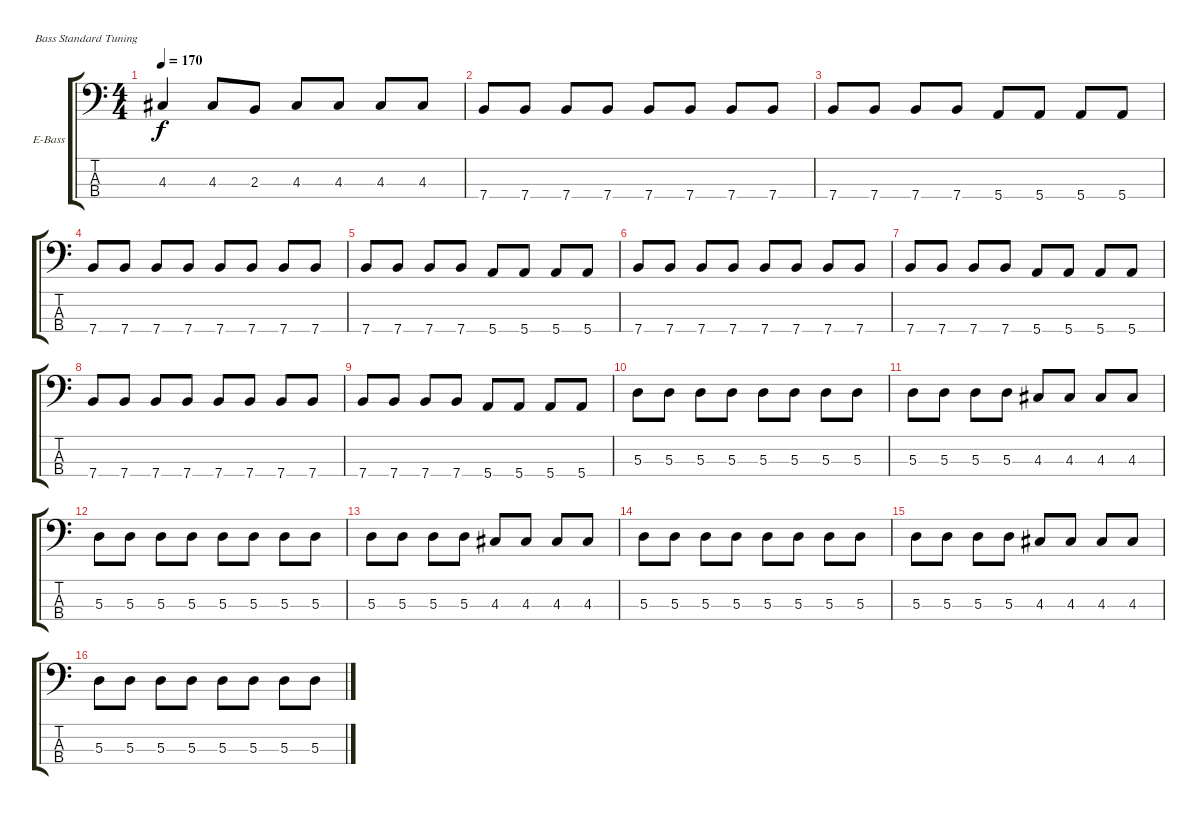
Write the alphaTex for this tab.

\bracketExtendMode groupsimilarinstruments
\firstSystemTrackNameOrientation horizontal
\otherSystemsTrackNameOrientation horizontal
\track ("Electric Bass" "E-Bass") {instrument electricbassfinger}
\staff {score tabs}
\tuning (G2 D2 A1 E1)
\ts (4 4)
\tempo 170
\clef f4
\ks c
4.3.4{dy f} 4.3.8 2.3.8 4.3.8 4.3.8 4.3.8 4.3.8 |
7.4.8 7.4.8 7.4.8 7.4.8 7.4.8 7.4.8 7.4.8 7.4.8 |
7.4.8 7.4.8 7.4.8 7.4.8 5.4.8 5.4.8 5.4.8 5.4.8 |
7.4.8 7.4.8 7.4.8 7.4.8 7.4.8 7.4.8 7.4.8 7.4.8 |
7.4.8 7.4.8 7.4.8 7.4.8 5.4.8 5.4.8 5.4.8 5.4.8 |
7.4.8 7.4.8 7.4.8 7.4.8 7.4.8 7.4.8 7.4.8 7.4.8 |
7.4.8 7.4.8 7.4.8 7.4.8 5.4.8 5.4.8 5.4.8 5.4.8 |
7.4.8 7.4.8 7.4.8 7.4.8 7.4.8 7.4.8 7.4.8 7.4.8 |
7.4.8 7.4.8 7.4.8 7.4.8 5.4.8 5.4.8 5.4.8 5.4.8 |
5.3.8 5.3.8 5.3.8 5.3.8 5.3.8 5.3.8 5.3.8 5.3.8 |
5.3.8 5.3.8 5.3.8 5.3.8 4.3.8 4.3.8 4.3.8 4.3.8 |
5.3.8 5.3.8 5.3.8 5.3.8 5.3.8 5.3.8 5.3.8 5.3.8 |
5.3.8 5.3.8 5.3.8 5.3.8 4.3.8 4.3.8 4.3.8 4.3.8 |
5.3.8 5.3.8 5.3.8 5.3.8 5.3.8 5.3.8 5.3.8 5.3.8 |
5.3.8 5.3.8 5.3.8 5.3.8 4.3.8 4.3.8 4.3.8 4.3.8 |
5.3.8 5.3.8 5.3.8 5.3.8 5.3.8 5.3.8 5.3.8 5.3.8
